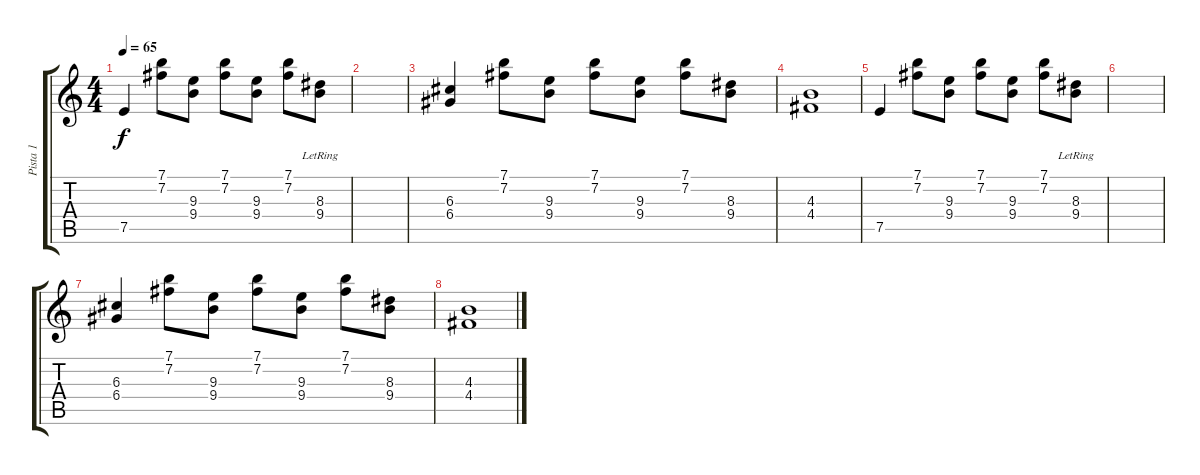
\track ("Pista 1" "Pista 1") {instrument electricguitarclean}
\staff {score tabs}
\tuning (E4 B3 G3 D3 A2 E2) {hide}
\ts (4 4)
\tempo 65
\clef g2
\ks c
7.5.4{dy f} (7.1 7.2).8 (9.3 9.4).8 (7.1 7.2).8 (9.3 9.4).8 (7.1 7.2).8 (8.3{lr} 9.4).8 |
|
(6.3 6.4).4 (7.1 7.2).8 (9.3 9.4).8 (7.1 7.2).8 (9.3 9.4).8 (7.1 7.2).8 (8.3 9.4).8 |
(4.3 4.4).1 |
7.5.4 (7.1 7.2).8 (9.3 9.4).8 (7.1 7.2).8 (9.3 9.4).8 (7.1 7.2).8 (8.3{lr} 9.4).8 |
|
(6.3 6.4).4 (7.1 7.2).8 (9.3 9.4).8 (7.1 7.2).8 (9.3 9.4).8 (7.1 7.2).8 (8.3 9.4).8 |
(4.3 4.4).1
